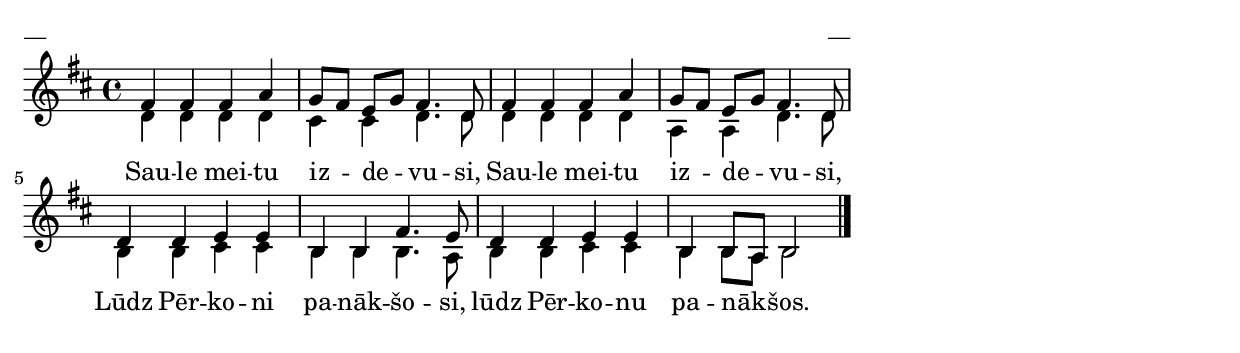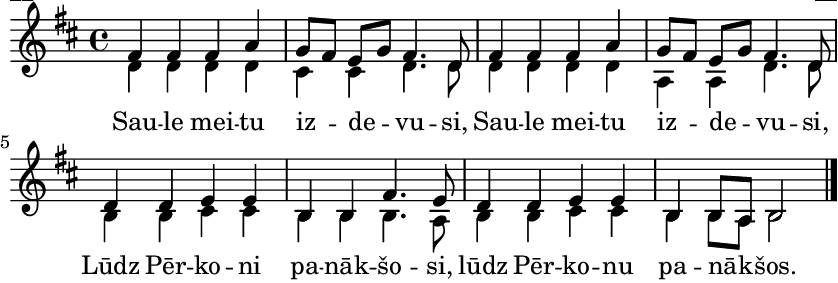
\version "2.13.18"
#(ly:set-option 'crop #t)
 
%\header {
% title = "Saule meitu izdevusi"
%}
% Gadskārtu ieražu dziesmas, p. 298
\paper {
line-width = 14\cm
left-margin = 0.4\cm
between-system-padding = 0.3\cm
between-system-space = 0.3\cm
}
\layout {
indent = #0
ragged-last = ##f
}

voiceA = \relative c' {
\clef "treble"
\key b \minor
\time 4/4
fis4 fis fis a | g8[ fis] e[ g] fis4. d8 | 
fis4 fis fis a | g8[ fis] e[ g] fis4. d8 | 
d4 d e e | b4 b fis'4. e8 | d4 d e e | b4 b8[ a] b2
\bar "|."
}


lyricA = \lyricmode {
Sau -- le mei -- tu iz -- de -- vu -- si, Sau -- le mei -- tu iz -- de -- vu -- si, 
Lūdz Pēr -- ko -- ni pa -- nāk -- šo -- si, lūdz Pēr -- ko -- nu pa -- nāk -- šos. 
}

voiceB = \relative c' {
\clef "treble"
\key b \minor
\time 4/4
d4 d d d | cis4 cis4 d4. d8 | 
d4 d d d | a4 a4 d4. d8 | 
b4 b cis cis | b4 b b4. a8 | b4 b cis cis | b4 b8[ a] b2
\bar "|."
}



fullScore = <<
\new Staff {
<<
\new Voice = "voiceA" { \voiceOne \autoBeamOff \voiceA }
\new Lyrics \lyricsto "voiceA" \lyricA
\new Voice = "voiceB" { \voiceTwo \autoBeamOff \voiceB }
>>
}
>>

\score {
\fullScore
\header { piece = "__" opus = "__" }
}
\markup { \with-color #(x11-color 'white) \sans \smaller "__" }
\score {
\unfoldRepeats
\fullScore
\midi {
\context { \Staff \remove "Staff_performer" }
\context { \Voice \consists "Staff_performer" }
}
}


